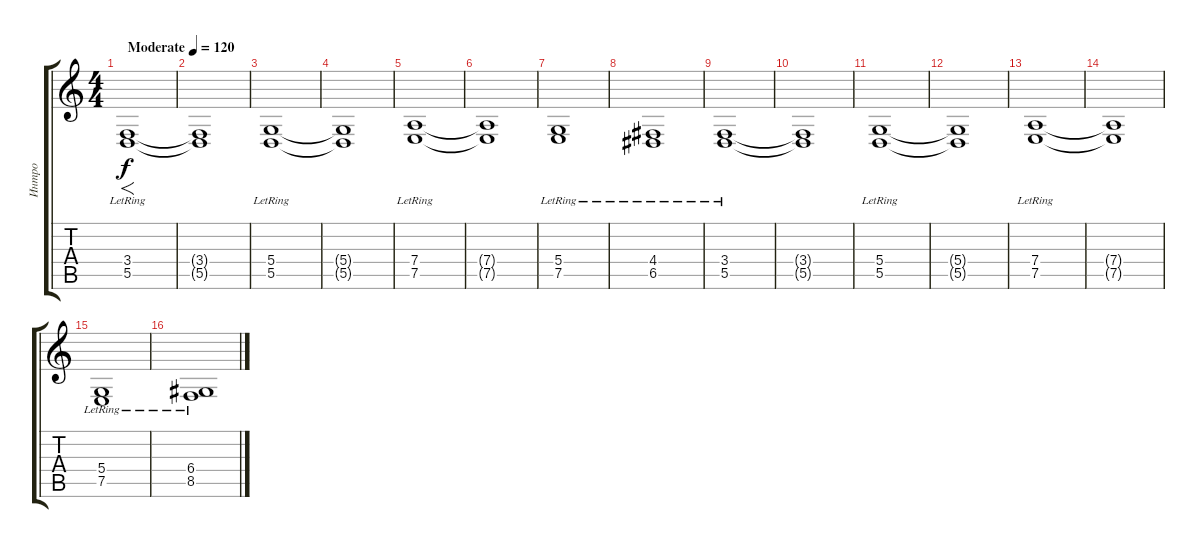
\track ("Интро" "Интро") {instrument stringensemble1}
\staff {score tabs}
\tuning (E4 B3 G3 D3 A2 E2) {hide}
\ts (4 4)
\tempo (120 "Moderate")
\clef g2
\ks c
(3.4{lr} 5.5{lr}).1{f dy f instrument stringensemble1} |
(3.4{t} 5.5{t}).1 |
(5.4{lr} 5.5{lr}).1 |
(5.4{t} 5.5{t}).1 |
(7.4{lr} 7.5{lr}).1 |
(7.4{t} 7.5{t}).1 |
(5.4{lr} 7.5{lr}).1 |
(4.4 6.5{lr}).1 |
(3.4{lr} 5.5{lr}).1 |
(3.4{t} 5.5{t}).1 |
(5.4{lr} 5.5{lr}).1 |
(5.4{t} 5.5{t}).1 |
(7.4{lr} 7.5{lr}).1 |
(7.4{t} 7.5{t}).1 |
(5.4{lr} 7.5{lr}).1 |
(6.4{lr} 8.5).1
